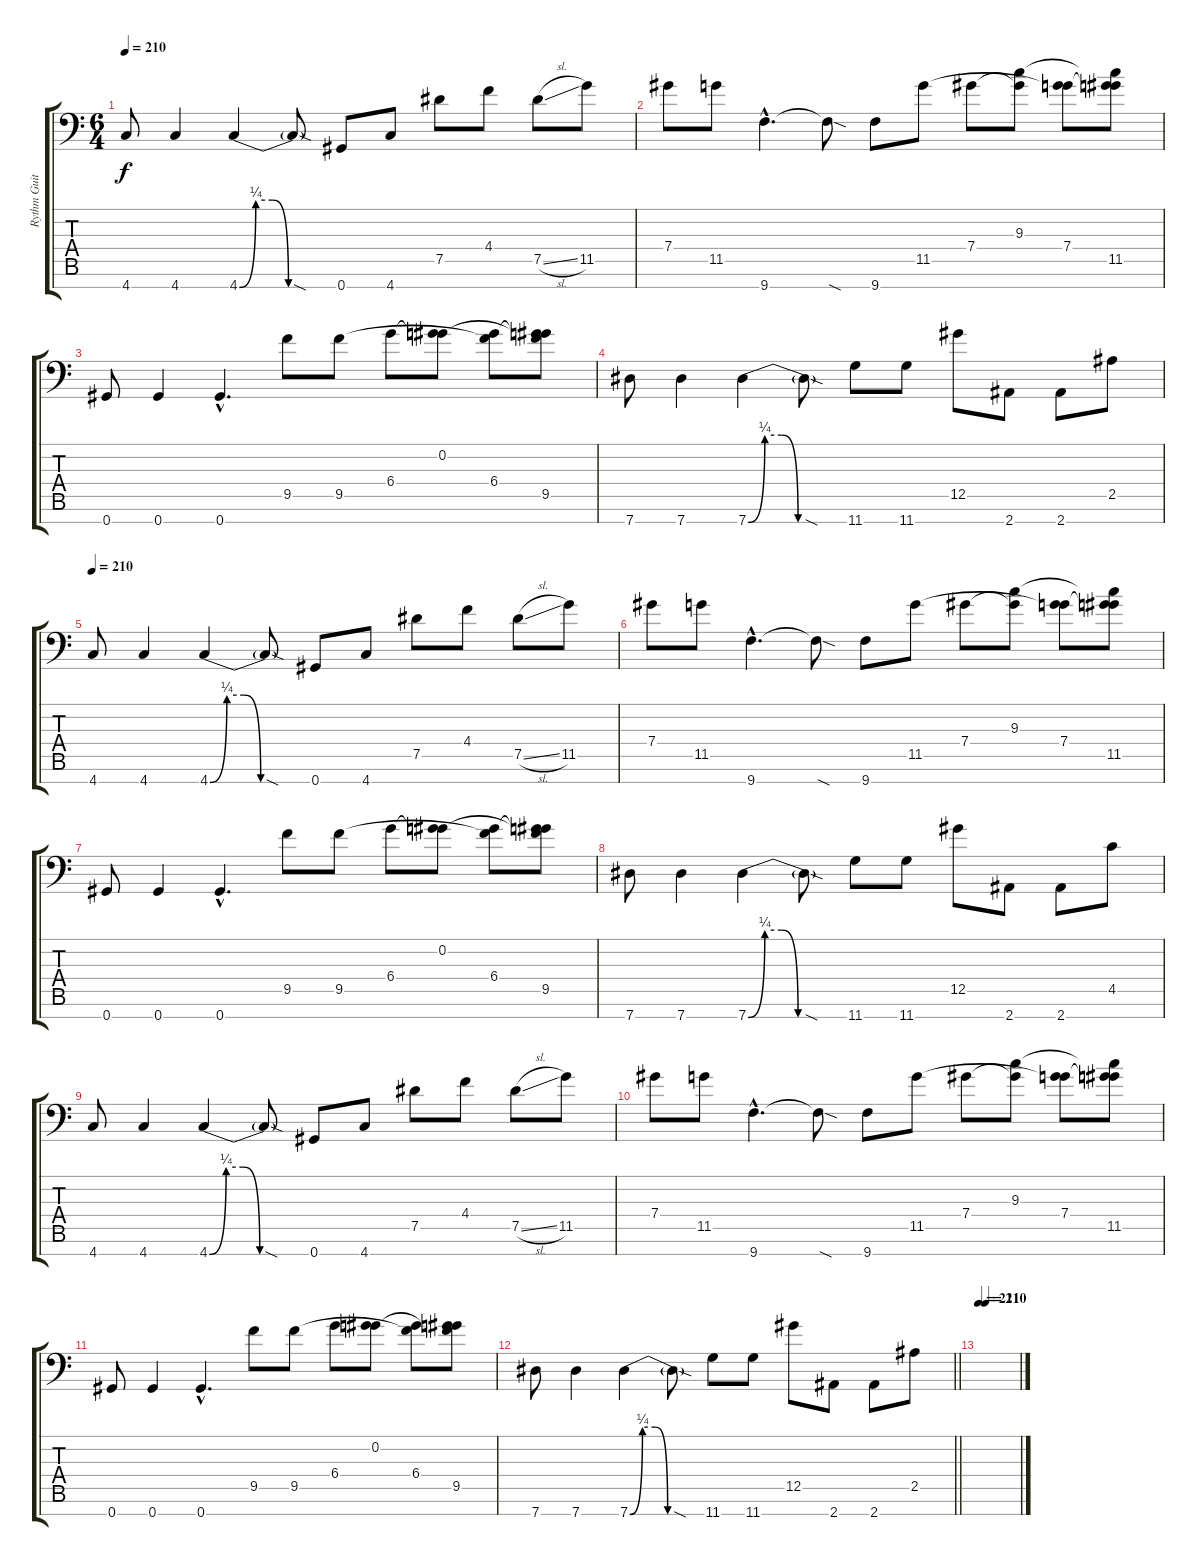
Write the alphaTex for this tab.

\track ("Rythm Guitar #1" "Rythm Guit") {instrument distortionguitar}
\staff {score tabs}
\tuning (Db4 Ab3 Eb3 Db3 Ab2 Eb2 Ab1) {hide}
\ts (6 4)
\tempo 210
\clef f4
\ks c
4.7.8{dy f} 4.7.4 4.7{be (custom 0 0 10 1 20 1 30 0 60 0)}.4 4.7{sod t}.8 0.7.8 4.7.8 7.5.8 4.4.8 7.5{sl}.8 11.5.8 |
7.4.8 11.5.8 9.7{hac}.4{d} 9.7{sod t}.8 9.7.8 11.5.8 7.4.8 (9.3 7.4{t}).8 (7.4 11.5{t}).8 (9.3{t} 7.4{t} 11.5).8 |
0.7.8 0.7.4 0.7{hac}.4{d} 9.5.8 9.5.8 6.4.8 (0.2 6.4{t}).8 (6.4 9.5{t}).8 (0.2{t} 6.4{t} 9.5).8 |
7.7.8 7.7.4 7.7{be (custom 0 0 10 1 20 1 30 0 60 0)}.4 7.7{sod t}.8 11.7.8 11.7.8 12.5.8 2.7.8 2.7.8 2.5.8 |
\tempo 210
4.7.8 4.7.4 4.7{be (custom 0 0 10 1 20 1 30 0 60 0)}.4 4.7{sod t}.8 0.7.8 4.7.8 7.5.8 4.4.8 7.5{sl}.8 11.5.8 |
7.4.8 11.5.8 9.7{hac}.4{d} 9.7{sod t}.8 9.7.8 11.5.8 7.4.8 (9.3 7.4{t}).8 (7.4 11.5{t}).8 (9.3{t} 7.4{t} 11.5).8 |
0.7.8 0.7.4 0.7{hac}.4{d} 9.5.8 9.5.8 6.4.8 (0.2 6.4{t}).8 (6.4 9.5{t}).8 (0.2{t} 6.4{t} 9.5).8 |
7.7.8 7.7.4 7.7{be (custom 0 0 10 1 20 1 30 0 60 0)}.4 7.7{sod t}.8 11.7.8 11.7.8 12.5.8 2.7.8 2.7.8 4.5.8 |
4.7.8 4.7.4 4.7{be (custom 0 0 10 1 20 1 30 0 60 0)}.4 4.7{sod t}.8 0.7.8 4.7.8 7.5.8 4.4.8 7.5{sl}.8 11.5.8 |
7.4.8 11.5.8 9.7{hac}.4{d} 9.7{sod t}.8 9.7.8 11.5.8 7.4.8 (9.3 7.4{t}).8 (7.4 11.5{t}).8 (9.3{t} 7.4{t} 11.5).8 |
0.7.8 0.7.4 0.7{hac}.4{d} 9.5.8 9.5.8 6.4.8 (0.2 6.4{t}).8 (6.4 9.5{t}).8 (0.2{t} 6.4{t} 9.5).8 |
\barLineRight lightlight
7.7.8 7.7.4 7.7{be (custom 0 0 10 1 20 1 30 0 60 0)}.4 7.7{sod t}.8 11.7.8 11.7.8 12.5.8 2.7.8 2.7.8 2.5.8 |
\section ("" "")
\tempo 211
\tempo (210 0.16666666666666666)
